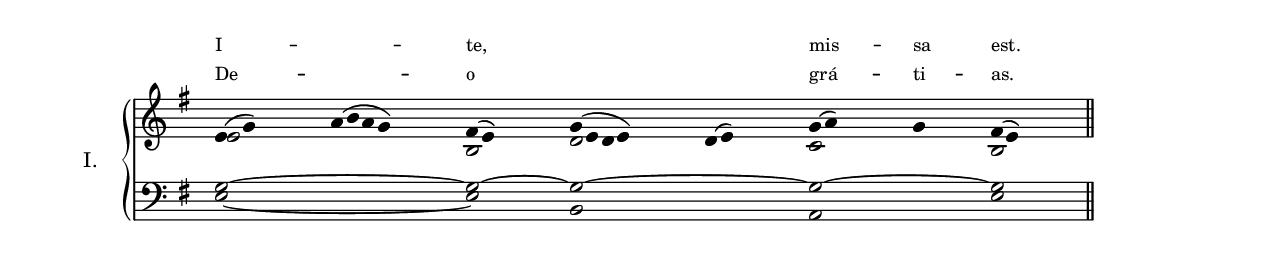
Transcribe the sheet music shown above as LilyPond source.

\version  "2.18.0"
\include "gregorian.ly"
\include "noh2.ily"

%Proofed 3/14

global = {
  \key g \major
  \cadenzaOn
}

textA = \lyricmode {
  I -- _ te, _ _ mis -- sa est.
}

textB = \lyricmode {
  De -- _ o _ _ grá -- ti -- as.
}

chantMusic = \relative c' {
  e4( g) a( b a g) fis( e) g( e d e) d( e)
  g( a) g fis( e) \finalis
}

altoMusic = \relative c' {
  e2*3 b2 d2*3 c2*3/2 b2
}

tenorMusic = \relative c' {
  g2*3~ g2~ g2*3~ g2*3/2~ g2 \finalis
}

bassMusic = \relative c {
  e2*3~ e2 b2*3 a2*3/2 e'2
}

\score {
  <<
    \new Lyrics = "chanta"
    \new Lyrics = "chantb"
  \new GrandStaff <<
    \set GrandStaff.instrumentName = "I."

    \new Staff = up <<
      \new Voice = "chant" {
        \voiceOne \global \chantMusic
      }
      \new Voice {
        \voiceTwo \global \altoMusic
      }
    >>

    \new Staff = down <<
      \clef bass
      \new Voice {
        \voiceOne \global \tenorMusic
      }
      \new Voice {
        \voiceTwo \global \bassMusic
      }
    >>

  >>
    \context Lyrics = "chanta" {
      \lyricsto chant \textA
    }
    \context Lyrics = "chantb" {
      \lyricsto chant \textB
    }
  >>
}
